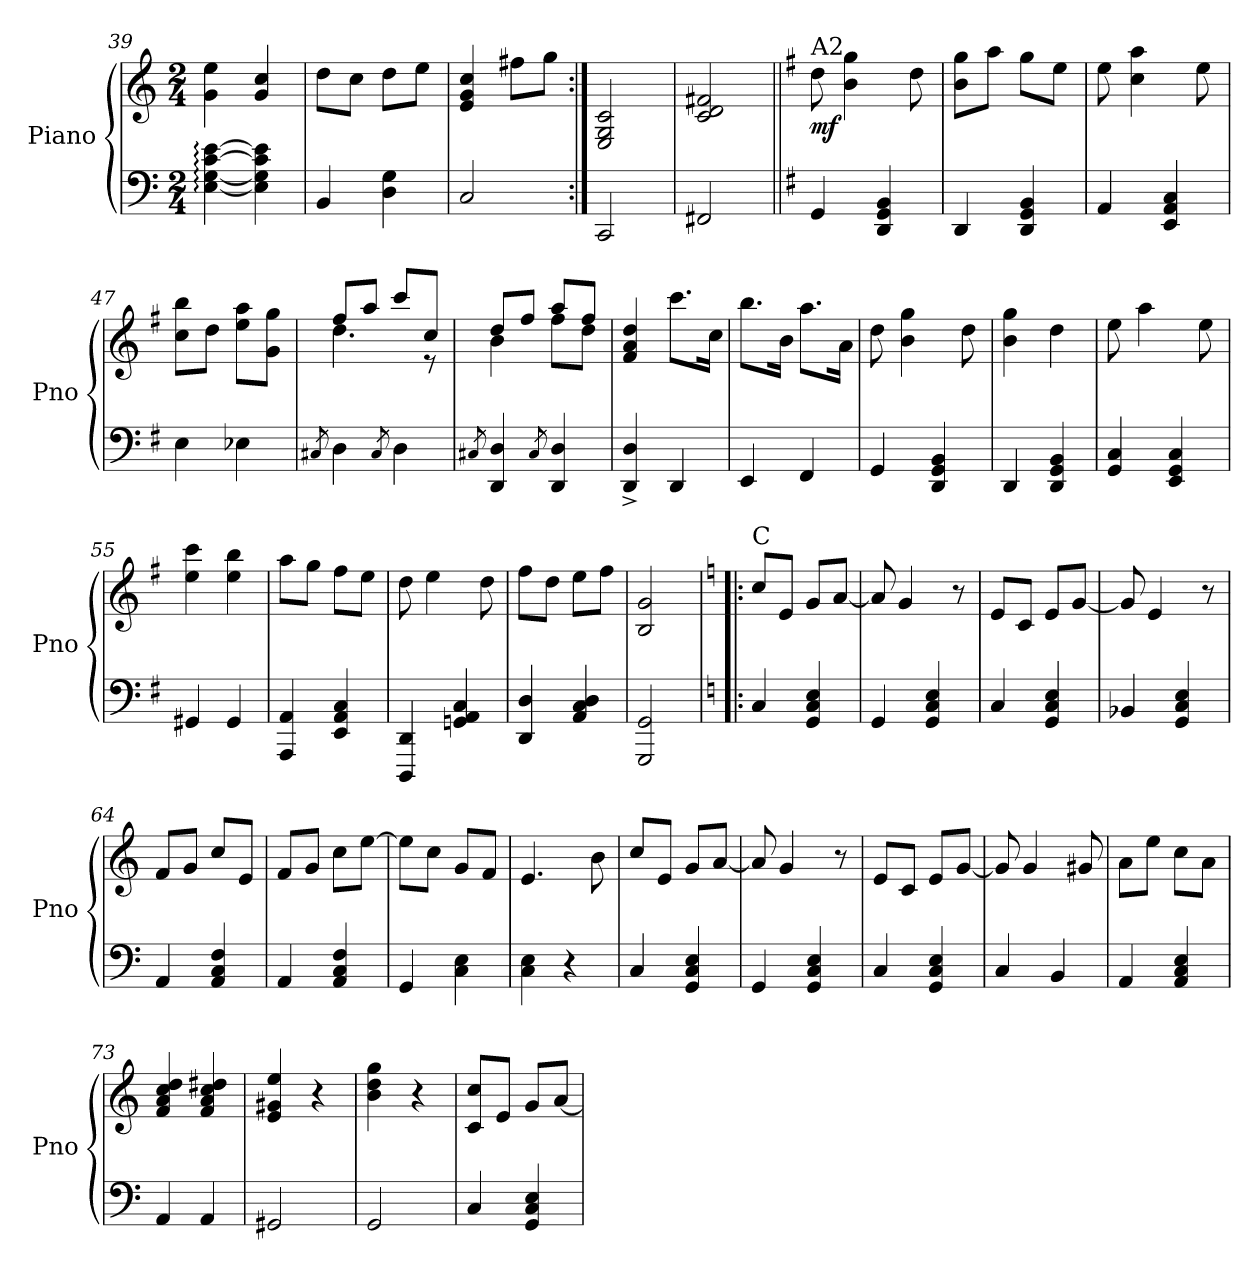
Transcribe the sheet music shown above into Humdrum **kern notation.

**kern	**kern	**dynam
*part1	*part1	*part1
*staff2	*staff1	*staff1/2
*I"Piano	*	*
*I'Pno	*	*
*clefF4	*clefG2	*
*k[]	*k[]	*
*M2/4	*M2/4	*
=39	=39	=39
[4E\: [4G\: [4c\: [4e\:	4g\ 4ee\	.
4E\] 4G\] 4c\] 4e\]	4g/ 4cc/	.
=40	=40	=40
4BB/	8dd\L	.
.	8cc\J	.
4D\ 4G\	8dd\L	.
.	8ee\J	.
=41	=41	=41
2C/	4e/ 4g/ 4cc/	.
.	8ff#X\L	.
.	8gg\J	.
=42:|!	=42:|!	=42:|!
2CC/	2E/ 2G/ 2c/	.
!!LO:PB:g=z
=43	=43	=43
2FF#X/	2c/ 2d/ 2f#X/	.
=44||	=44||	=44||
*k[f#]	*k[f#]	*
!	!LO:TX:a:t=A2	!
!	!	!LO:DY:b
4GG/	8dd\	mf
.	4b\ 4gg\	.
4DD/ 4GG/ 4BB/	.	.
.	8dd\	.
=45	=45	=45
4DD/	8b\ 8gg\L	.
.	8aa\J	.
4DD/ 4GG/ 4BB/	8gg\L	.
.	8ee\J	.
=46	=46	=46
4AA/	8ee\	.
.	4cc\ 4aa\	.
4EE/ 4AA/ 4C/	.	.
.	8ee\	.
=47	=47	=47
4E\	8cc\ 8bb\L	.
.	8dd\J	.
4E-X\	8ee\ 8aa\L	.
.	8g\ 8gg\J	.
=48	=48	=48
8qC#X/	.	.
*	*^	*
4D\	8ff#/L	4.dd\	.
.	8aa/J	.	.
8qC#/	.	.	.
4D\	8ccc/L	.	.
.	8cc/J	8r	.
!!LO:LB:g=z	!!
=49	=49	=49	=49
8qC#X/	.	.	.
4DD/ 4D/	8dd/L	4b\	.
.	8ff#/J	.	.
8qC#/	.	.	.
4DD/ 4D/	8aa/L	8ff#\L	.
.	8ff#/J	8dd\J	.
*	*v	*v	*
=50	=50	=50
4DD/^ 4D/^	4f#/ 4a/ 4dd/	.
4DD/	8.ccc\L	.
.	16cc\Jk	.
=51	=51	=51
4EE/	8.bb\L	.
.	16b\Jk	.
4FF#/	8.aa\L	.
.	16a\Jk	.
=52	=52	=52
4GG/	8dd\	.
.	4b\ 4gg\	.
4DD/ 4GG/ 4BB/	.	.
.	8dd\	.
=53	=53	=53
4DD/	4b\ 4gg\	.
4DD/ 4GG/ 4BB/	4dd\	.
=54	=54	=54
4GG/ 4C/	8ee\	.
.	4aa\	.
4EE/ 4GG/ 4C/	.	.
.	8ee\	.
!!LO:LB:g=z
=55	=55	=55
4GG#X/	4ee\ 4ccc\	.
4GG#/	4ee\ 4bb\	.
=56	=56	=56
4AAA/ 4AA/	8aa\L	.
.	8gg\J	.
4EE/ 4AA/ 4C/	8ff#\L	.
.	8ee\J	.
=57	=57	=57
4DDD/ 4DD/	8dd\	.
.	4ee\	.
4GGn/ 4AA/ 4C/	.	.
.	8dd\	.
=58	=58	=58
4DD/ 4D/	8ff#\L	.
.	8dd\J	.
4AA/ 4C/ 4D/	8ee\L	.
.	8ff#\J	.
=59	=59	=59
2GGG/ 2GG/	2B/ 2g/	.
=60!|:	=60!|:	=60!|:
*k[]	*k[]	*
!	!LO:TX:a:t=C	!
4C/	8cc/L	.
.	8e/J	.
4GG/ 4C/ 4E/	8g/L	.
.	[8a/J	.
!!LO:LB:g=z
=61	=61	=61
4GG/	8a/]	.
.	4g/	.
4GG/ 4C/ 4E/	.	.
.	8r	.
=62	=62	=62
4C/	8e/L	.
.	8c/J	.
4GG/ 4C/ 4E/	8e/L	.
.	[8g/J	.
=63	=63	=63
4BB-X/	8g/]	.
.	4e/	.
4GG/ 4C/ 4E/	.	.
.	8r	.
=64	=64	=64
4AA/	8f/L	.
.	8g/J	.
4AA/ 4C/ 4F/	8cc/L	.
.	8e/J	.
=65	=65	=65
4AA/	8f/L	.
.	8g/J	.
4AA/ 4C/ 4F/	8cc\L	.
.	[8ee\J	.
=66	=66	=66
4GG/	8ee\L]	.
.	8cc\J	.
4C\ 4E\	8g/L	.
.	8f/J	.
!!LO:LB:g=z
=67	=67	=67
4C\ 4E\	4.e/	.
4r	.	.
.	8b\	.
=68	=68	=68
4C/	8cc/L	.
.	8e/J	.
4GG/ 4C/ 4E/	8g/L	.
.	[8a/J	.
=69	=69	=69
4GG/	8a/]	.
.	4g/	.
4GG/ 4C/ 4E/	.	.
.	8r	.
=70	=70	=70
4C/	8e/L	.
.	8c/J	.
4GG/ 4C/ 4E/	8e/L	.
.	[8g/J	.
=71	=71	=71
4C/	8g/]	.
.	4g/	.
4BB/	.	.
.	8g#X/	.
=72	=72	=72
4AA/	8a\L	.
.	8ee\J	.
4AA/ 4C/ 4E/	8cc\L	.
.	8a\J	.
!!LO:LB:g=z
=73	=73	=73
4AA/	4f/ 4a/ 4cc/ 4dd/	.
4AA/	4f/ 4a/ 4cc/ 4dd#X/	.
=74	=74	=74
2GG#X/	4e/ 4g#X/ 4ee/	.
.	4r	.
=75	=75	=75
2GG/	4b\ 4dd\ 4gg\	.
.	4r	.
=76	=76	=76
4C/	8c/ 8cc/L	.
.	8e/J	.
4GG/ 4C/ 4E/	8g/L	.
.	[8a/J	.
=	=	=
*-	*-	*-
